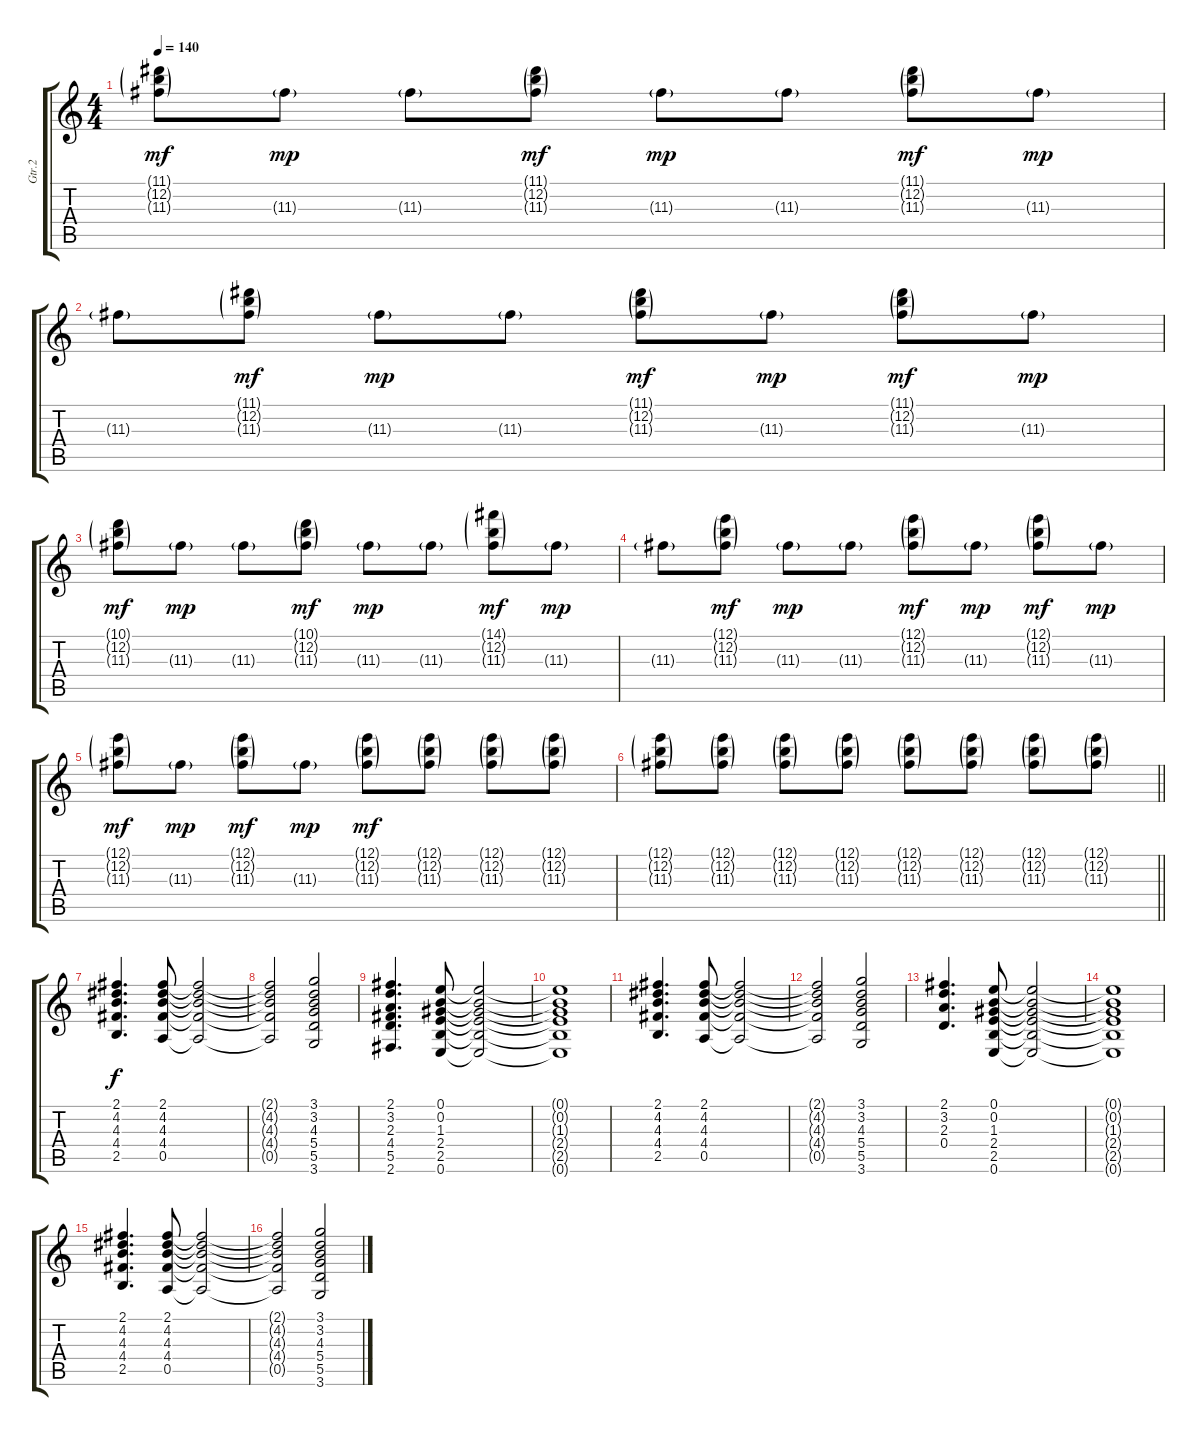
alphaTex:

\track ("Gtr.2" "Gtr.2") {instrument overdrivenguitar}
\staff {score tabs}
\tuning (E4 B3 G3 D3 A2 E2) {hide}
\ts (4 4)
\tempo 140
\clef g2
\ks c
(11.1{g} 12.2{g} 11.3{g}).8{dy mf} 11.3{g}.8{dy mp} 11.3{g}.8 (11.1{g} 12.2{g} 11.3{g}).8{dy mf} 11.3{g}.8{dy mp} 11.3{g}.8 (11.1{g} 12.2{g} 11.3{g}).8{dy mf} 11.3{g}.8{dy mp} |
11.3{g}.8 (11.1{g} 12.2{g} 11.3{g}).8{dy mf} 11.3{g}.8{dy mp} 11.3{g}.8 (11.1{g} 12.2{g} 11.3{g}).8{dy mf} 11.3{g}.8{dy mp} (11.1{g} 12.2{g} 11.3{g}).8{dy mf} 11.3{g}.8{dy mp} |
(10.1{g} 12.2{g} 11.3{g}).8{dy mf} 11.3{g}.8{dy mp} 11.3{g}.8 (10.1{g} 12.2{g} 11.3{g}).8{dy mf} 11.3{g}.8{dy mp} 11.3{g}.8 (14.1{g} 12.2{g} 11.3{g}).8{dy mf} 11.3{g}.8{dy mp} |
11.3{g}.8 (12.1{g} 12.2{g} 11.3{g}).8{dy mf} 11.3{g}.8{dy mp} 11.3{g}.8 (12.1{g} 12.2{g} 11.3{g}).8{dy mf} 11.3{g}.8{dy mp} (12.1{g} 12.2{g} 11.3{g}).8{dy mf} 11.3{g}.8{dy mp} |
(12.1{g} 12.2{g} 11.3{g}).8{dy mf} 11.3{g}.8{dy mp} (12.1{g} 12.2{g} 11.3{g}).8{dy mf} 11.3{g}.8{dy mp} (12.1{g} 12.2{g} 11.3{g}).8{dy mf} (12.1{g} 12.2{g} 11.3{g}).8 (12.1{g} 12.2{g} 11.3{g}).8 (12.1{g} 12.2{g} 11.3{g}).8 |
\barLineRight lightlight
(12.1{g} 12.2{g} 11.3{g}).8 (12.1{g} 12.2{g} 11.3{g}).8 (12.1{g} 12.2{g} 11.3{g}).8 (12.1{g} 12.2{g} 11.3{g}).8 (12.1{g} 12.2{g} 11.3{g}).8 (12.1{g} 12.2{g} 11.3{g}).8 (12.1{g} 12.2{g} 11.3{g}).8 (12.1{g} 12.2{g} 11.3{g}).8 |
(2.1 4.2 4.3 4.4 2.5).4{d dy f instrument overdrivenguitar} (2.1 4.2 4.3 4.4 0.5).8 (2.1{t} 4.2{t} 4.3{t} 4.4{t} 0.5{t}).2 |
(2.1{t} 4.2{t} 4.3{t} 4.4{t} 0.5{t}).2 (3.1 3.2 4.3 5.4 5.5 3.6).2 |
(2.1 3.2 2.3 4.4 5.5 2.6).4{d} (0.1 0.2 1.3 2.4 2.5 0.6).8 (0.1{t} 0.2{t} 1.3{t} 2.4{t} 2.5{t} 0.6{t}).2 |
(0.1{t} 0.2{t} 1.3{t} 2.4{t} 2.5{t} 0.6{t}).1 |
(2.1 4.2 4.3 4.4 2.5).4{d} (2.1 4.2 4.3 4.4 0.5).8 (2.1{t} 4.2{t} 4.3{t} 4.4{t} 0.5{t}).2 |
(2.1{t} 4.2{t} 4.3{t} 4.4{t} 0.5{t}).2 (3.1 3.2 4.3 5.4 5.5 3.6).2 |
(2.1 3.2 2.3 0.4).4{d} (0.1 0.2 1.3 2.4 2.5 0.6).8 (0.1{t} 0.2{t} 1.3{t} 2.4{t} 2.5{t} 0.6{t}).2 |
(0.1{t} 0.2{t} 1.3{t} 2.4{t} 2.5{t} 0.6{t}).1 |
(2.1 4.2 4.3 4.4 2.5).4{d} (2.1 4.2 4.3 4.4 0.5).8 (2.1{t} 4.2{t} 4.3{t} 4.4{t} 0.5{t}).2 |
(2.1{t} 4.2{t} 4.3{t} 4.4{t} 0.5{t}).2 (3.1 3.2 4.3 5.4 5.5 3.6).2
